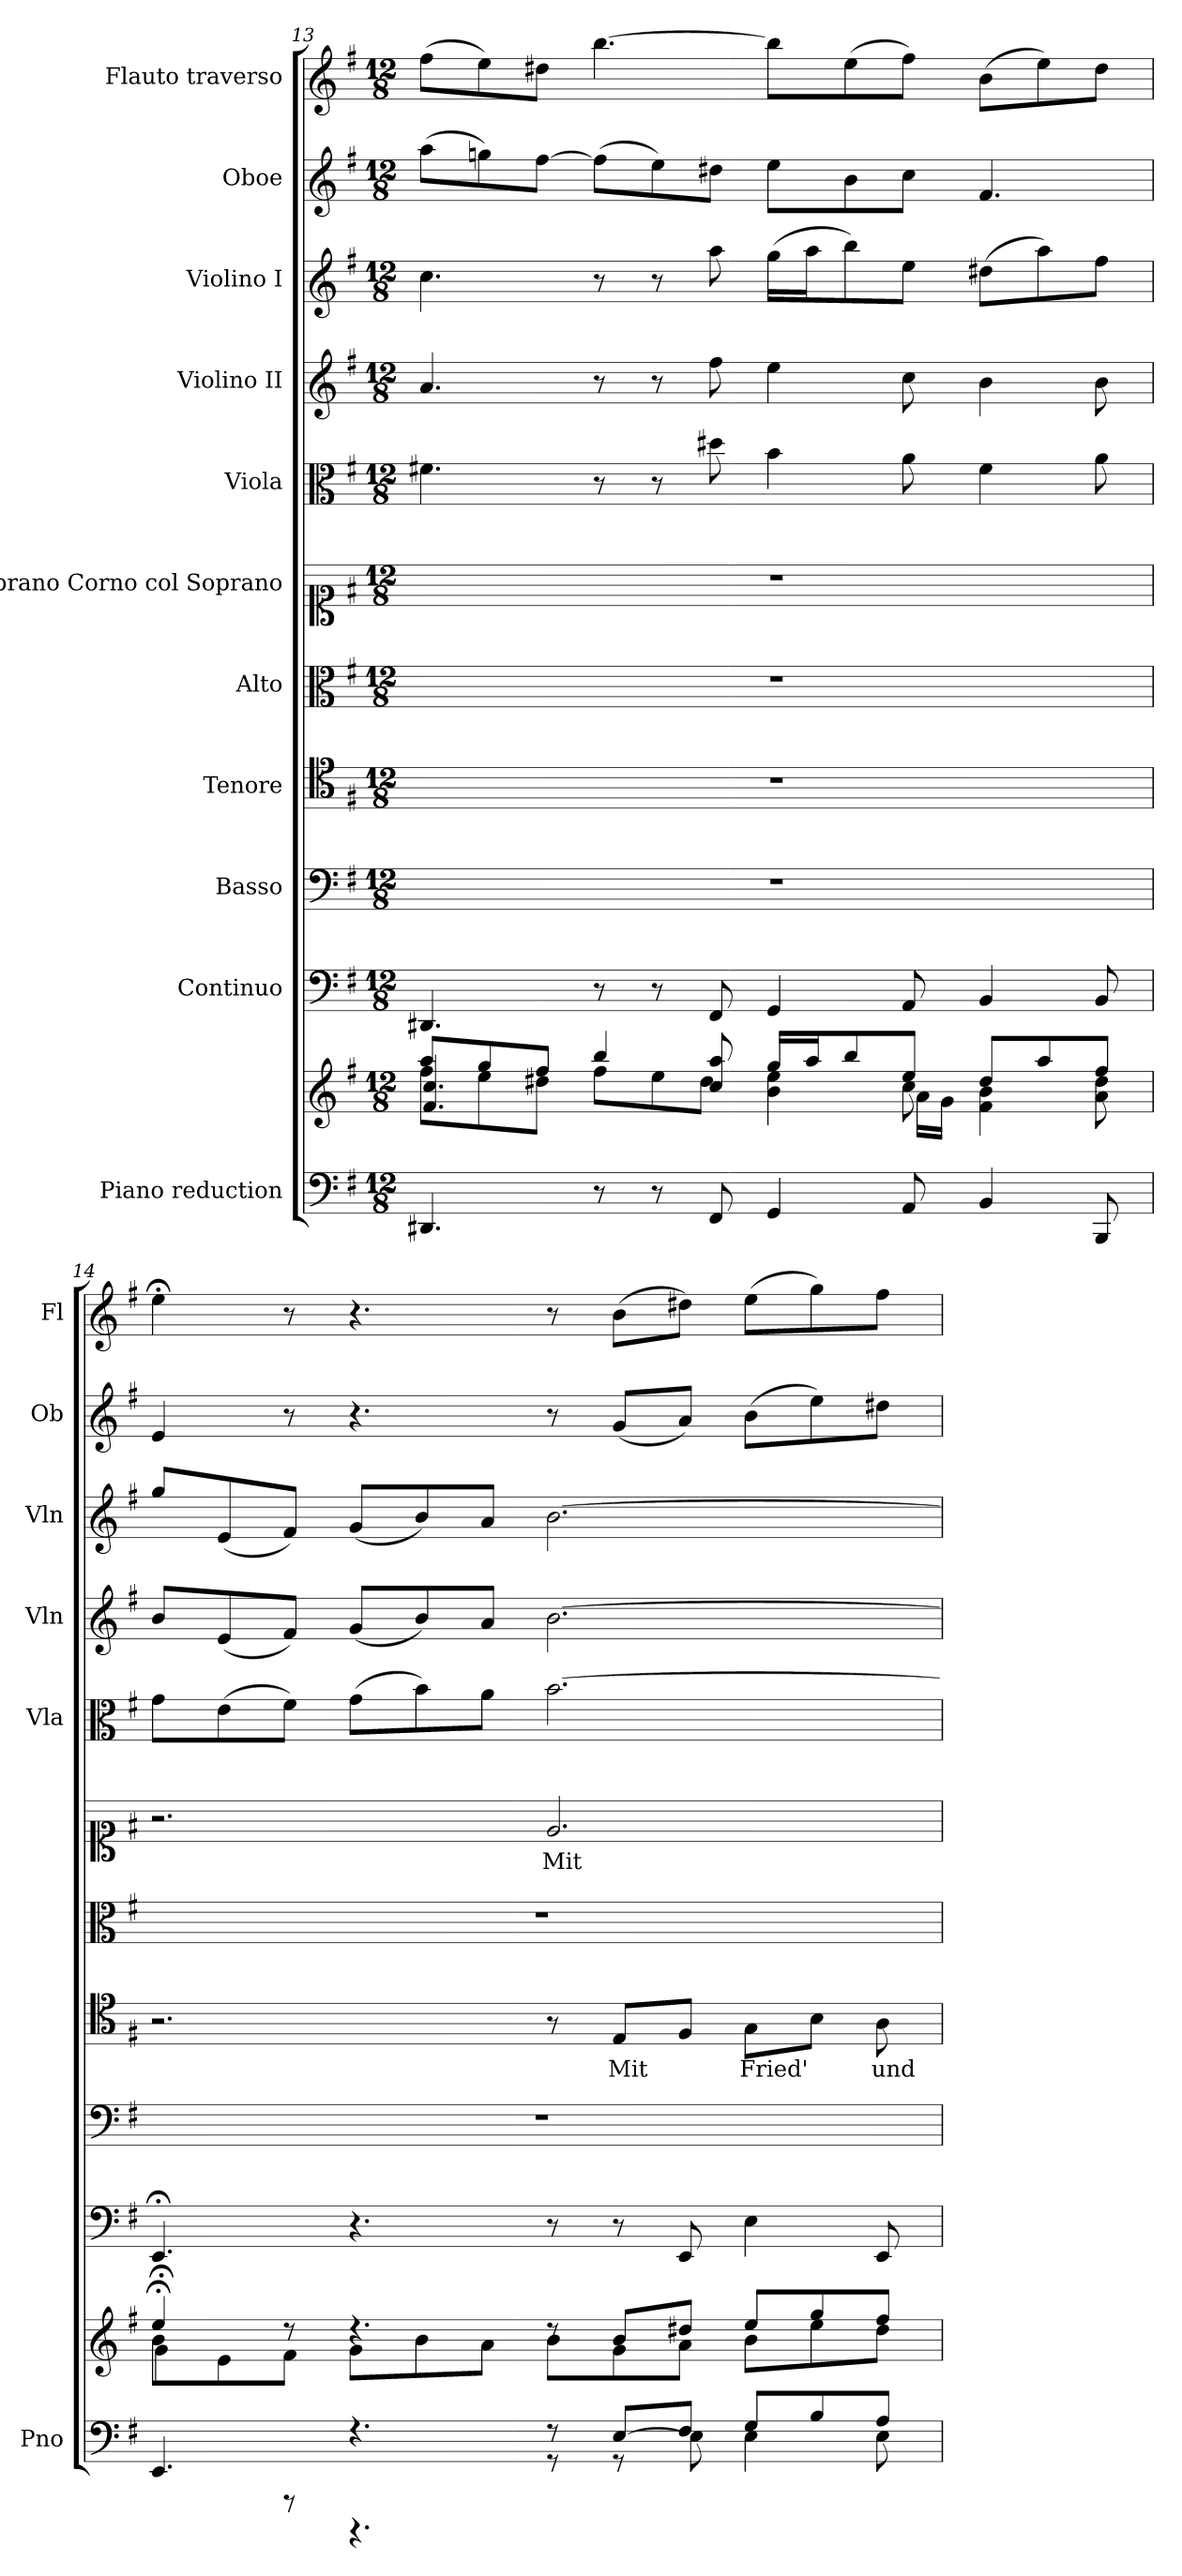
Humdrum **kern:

**kern	**kern	**kern	**kern	**kern	**text	**kern	**kern	**text	**kern	**kern	**kern	**kern	**kern
*part11	*part11	*part10	*part9	*part8	*part8	*part7	*part6	*part6	*part5	*part4	*part3	*part2	*part1
*staff12	*staff11	*staff10	*staff9	*staff8	*staff8	*staff7	*staff6	*staff6	*staff5	*staff4	*staff3	*staff2	*staff1
*I"Piano reduction	*	*I"Continuo	*I"Basso	*I"Tenore	*	*I"Alto	*I"Soprano Corno col Soprano	*	*I"Viola	*I"Violino II	*I"Violino I	*I"Oboe	*I"Flauto traverso
*I'Pno	*	*	*	*	*	*	*	*	*I'Vla	*I'Vln	*I'Vln	*I'Ob	*I'Fl
*clefF4	*clefG2	*clefF4	*clefF4	*clefC4	*	*clefC3	*clefC1	*	*clefC3	*clefG2	*clefG2	*clefG2	*clefG2
*k[f#]	*k[f#]	*k[f#]	*k[f#]	*k[f#]	*	*k[f#]	*k[f#]	*	*k[f#]	*k[f#]	*k[f#]	*k[f#]	*k[f#]
*M12/8	*M12/8	*M12/8	*M12/8	*M12/8	*	*M12/8	*M12/8	*	*M12/8	*M12/8	*M12/8	*M12/8	*M12/8
=13	=13	=13	=13	=13	=13	=13	=13	=13	=13	=13	=13	=13	=13
*	*^	*	*	*	*	*	*	*	*	*	*	*	*
*	*	*^	*	*	*	*	*	*	*	*	*	*	*	*
4.DD#X/	8aa:/L	8ff#\L	4.f#/ 4.cc/	4.DD#X/	1.r	1.r	.	1.r	1.r	.	4.f#X\	4.a/	4.cc\	(>8aa\L	(>8ff#\L
.	8gg/	8ee\	.	.	.	.	.	.	.	.	.	.	.	8ggn\)	8ee\)
.	8ff#/J	8dd#X\J	.	.	.	.	.	.	.	.	.	.	.	[8ff#\J	8dd#X\J
8r	4bb/	8ff#\L	4.ryy	8r	.	.	.	.	.	.	8r	8r	8r	(>8ff#\L]	[4.bb\
8r	.	8ee\	.	8r	.	.	.	.	.	.	8r	8r	8r	8ee\)	.
8FF#/	8cc/ 8aa/	8dd#\J	.	8FF#/	.	.	.	.	.	.	8dd#X\	8ff#\	8aa\	8dd#X\J	.
4GG/	16gg/LL	4b\ 4ee\	4ryy	4GG/	.	.	.	.	.	.	4b\	4ee\	(>16gg\LL	8ee\L	8bb\L]
.	16aa/J	.	.	.	.	.	.	.	.	.	.	.	16aa\J	.	.
.	8bb/	.	.	.	.	.	.	.	.	.	.	.	8bb\)	8b\	(>8ee\
8AA/	8ee/J	8cc\	16a\LL	8AA/	.	.	.	.	.	.	8a\	8cc\	8ee\J	8cc\J	8ff#\J)
.	.	.	16g\JJ	.	.	.	.	.	.	.	.	.	.	.	.
4BB/	8dd#/L	4f#\ 4b\	4.ryy	4BB/	.	.	.	.	.	.	4f#\	4b\	(>8dd#X\L	4.f#/	(>8b\L
.	8aa/	.	.	.	.	.	.	.	.	.	.	.	8aa\)	.	8ee\)
8BBB/	8ff#/J	8a\ 8dd#\	.	8BB/	.	.	.	.	.	.	8a\	8b\	8ff#\J	.	8dd#\J
=14	=14	=14	=14	=14	=14	=14	=14	=14	=14	=14	=14	=14	=14	=14	=14
*^	*	*	*	*	*	*	*	*	*	*	*	*	*	*	*
4ryy	4.EE/	4ee;</	8b\L	4g;\	4.EE;/	1.r	2.r	.	1.r	2.r	.	8g\L	8b/L	8gg/L	4e/	4ee;<\
.	.	.	8e\	.	.	.	.	.	.	.	.	(>8e\	(<8e/	(<8e/	.	.
8rFFF	.	8rdd	8f#\J	1ryy	.	.	.	.	.	.	.	8f#\J)	8f#/J)	8f#/J)	8r	8r
4.rGGGG	4.rF	4.rdd	8g\L	.	4.r	.	.	.	.	.	.	(>8g\L	(<8g/L	(<8g/L	4.r	4.r
.	.	.	8b\	.	.	.	.	.	.	.	.	8b\)	8b/)	8b/)	.	.
.	.	.	8a\J	.	.	.	.	.	.	.	.	8a\J	8a/J	8a/J	.	.
!	!	!	!	!	!	!	!	!	!	!	!LO:LY:b	!	!	!	!	!
8r	8r	8rdd	8b\L	.	8r	.	8r	.	.	2.e/	Mit	[2.b\	[2.b\	[2.b\	8r	8r
!	!	!	!	!	!	!	!	!LO:LY:b	!	!	!	!	!	!	!	!
[8E/L	8r	8b/L	8g\	.	8r	.	8E/L	Mit	.	.	.	.	.	.	(<8g/L	(>8b\L
8F#/J	8E\]	8dd#X/J	8a\J	.	8EE/	.	8F#/J	.	.	.	.	.	.	.	8a/J)	8dd#X\J)
!	!	!	!	!	!	!	!	!LO:LY:b	!	!	!	!	!	!	!	!
8G/L	4E\	8ee/L	8b\L	.	4E\	.	8G\L	Fried'	.	.	.	.	.	.	(>8b\L	(>8ee\L
8B/	.	8gg/	8ee\	4ryy	.	.	8B\J	.	.	.	.	.	.	.	8ee\)	8gg\)
!	!	!	!	!	!	!	!	!LO:LY:b	!	!	!	!	!	!	!	!
8A/J	8E\	8ff#/J	8dd#\J	.	8EE/	.	8A\	und	.	.	.	.	.	.	8dd#X\J	8ff#\J
*v	*v	*	*	*	*	*	*	*	*	*	*	*	*	*	*	*
*	*v	*v	*v	*	*	*	*	*	*	*	*	*	*	*	*
=	=	=	=	=	=	=	=	=	=	=	=	=	=
*-	*-	*-	*-	*-	*-	*-	*-	*-	*-	*-	*-	*-	*-
